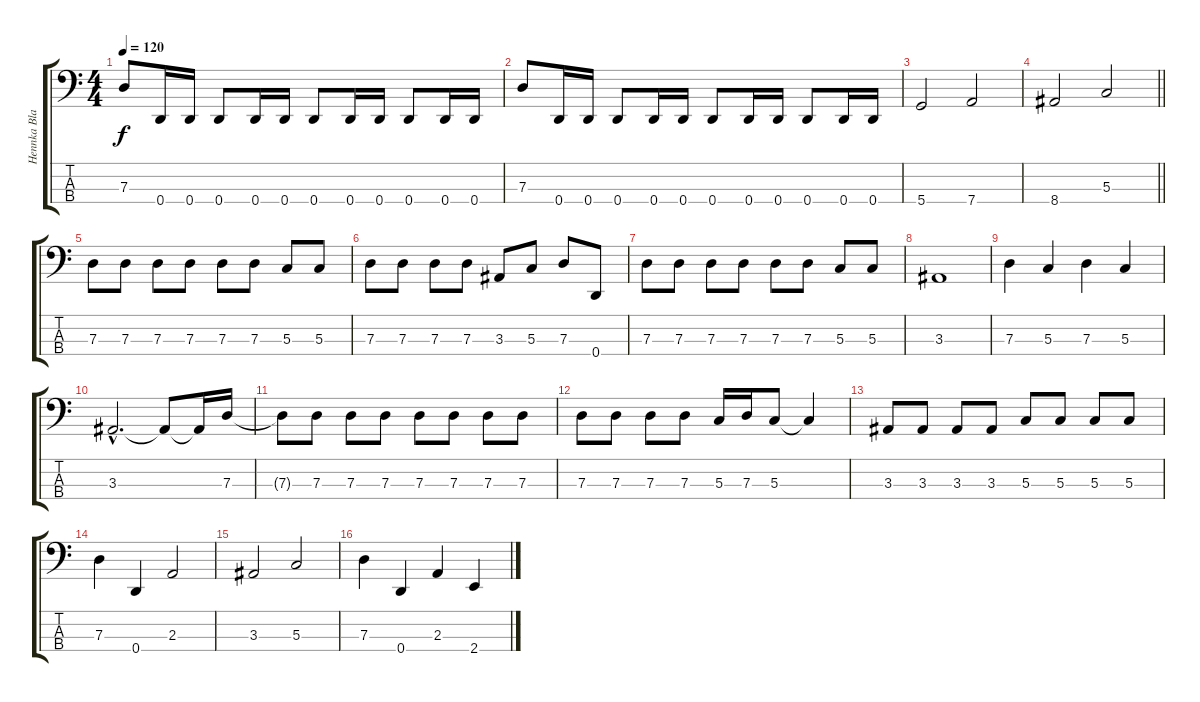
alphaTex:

\track ("Hennka Blacksmith" "Hennka Bla") {instrument electricbasspick}
\staff {score tabs}
\tuning (F2 C2 G1 D1) {hide}
\ts (4 4)
\tempo 120
\clef f4
\ks c
7.3.8{dy f} 0.4.16 0.4.16 0.4.8 0.4.16 0.4.16 0.4.8 0.4.16 0.4.16 0.4.8 0.4.16 0.4.16 |
7.3.8 0.4.16 0.4.16 0.4.8 0.4.16 0.4.16 0.4.8 0.4.16 0.4.16 0.4.8 0.4.16 0.4.16 |
5.4.2 7.4.2 |
\barLineRight lightlight
8.4.2 5.3.2 |
7.3.8 7.3.8 7.3.8 7.3.8 7.3.8 7.3.8 5.3.8 5.3.8 |
7.3.8 7.3.8 7.3.8 7.3.8 3.3.8 5.3.8 7.3.8 0.4.8 |
7.3.8 7.3.8 7.3.8 7.3.8 7.3.8 7.3.8 5.3.8 5.3.8 |
3.3.1 |
7.3.4 5.3.4 7.3.4 5.3.4 |
3.3{hac}.2{d} 3.3{t}.8 3.3{t}.16 7.3.16 |
7.3{t}.8 7.3.8 7.3.8 7.3.8 7.3.8 7.3.8 7.3.8 7.3.8 |
7.3.8 7.3.8 7.3.8 7.3.8 5.3.16 7.3.16 5.3.8 5.3{t}.4 |
3.3.8 3.3.8 3.3.8 3.3.8 5.3.8 5.3.8 5.3.8 5.3.8 |
7.3.4 0.4.4 2.3.2 |
3.3.2 5.3.2 |
7.3.4 0.4.4 2.3.4 2.4.4
